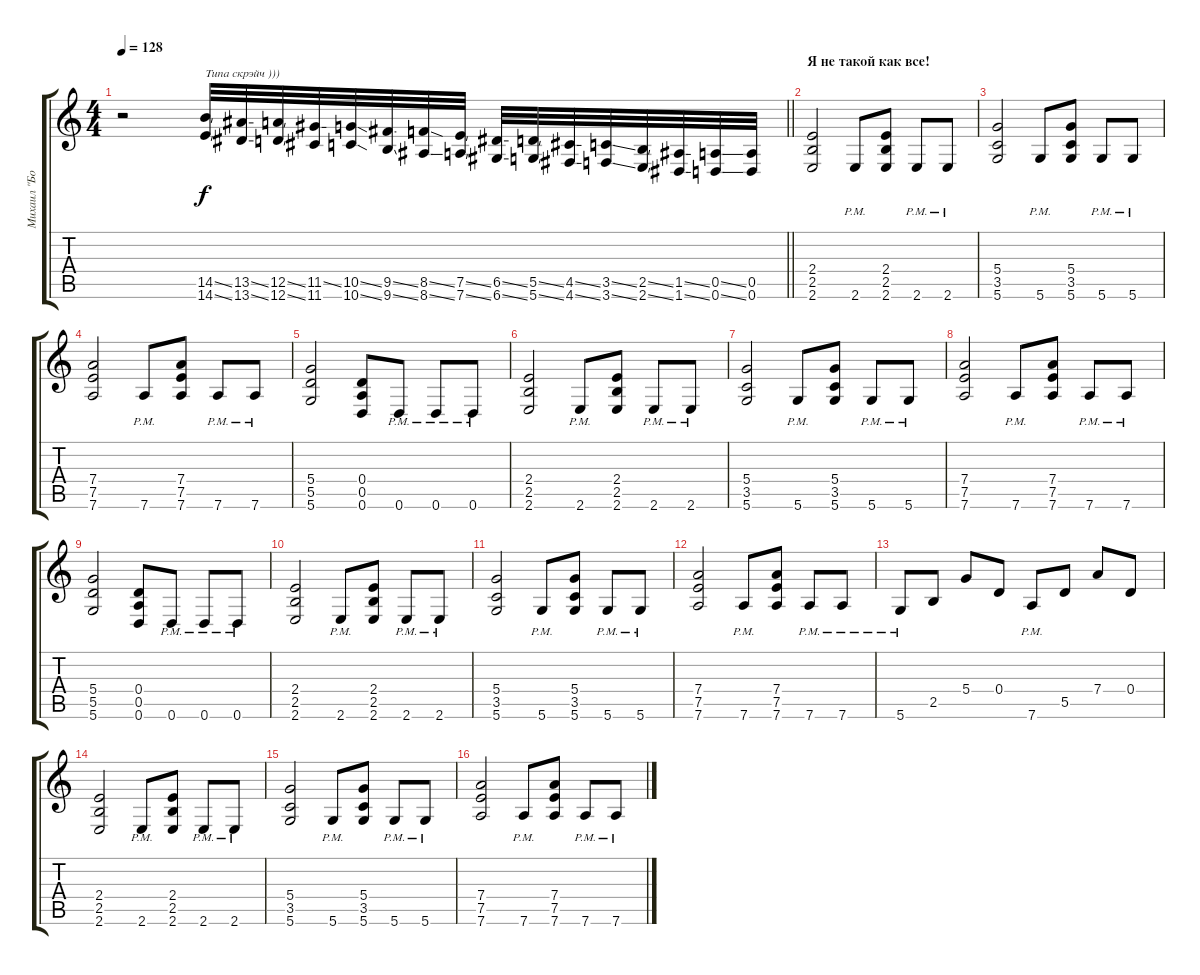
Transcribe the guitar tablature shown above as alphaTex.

\track ("Михаил \"Боров\" Чернышов" "Михаил \"Бо") {instrument distortionguitar}
\staff {score tabs}
\tuning (E4 B3 G3 D3 A2 D2) {hide}
\ts (4 4)
\tempo 128
\clef g2
\barLineRight lightlight
\ks c
r.2{dy f} (14.5{ss} 14.6{ss}).32{txt "Типа скрэйч )))"} (13.5{ss} 13.6{ss}).32 (12.5{ss} 12.6{ss}).32 (11.5{ss} 11.6).32 (10.5{ss} 10.6{ss}).32 (9.5{ss} 9.6{ss}).32 (8.5{ss} 8.6{ss}).32 (7.5{ss} 7.6{ss}).32 (6.5{ss} 6.6{ss}).32 (5.5{ss} 5.6{ss}).32 (4.5{ss} 4.6{ss}).32 (3.5{ss} 3.6{ss}).32 (2.5{ss} 2.6{ss}).32 (1.5{ss} 1.6{ss}).32 (0.5{ss} 0.6{ss}).32 (0.5 0.6).32 |
\section ("" "Я не такой как все!")
(2.4 2.5 2.6).2 2.6{pm}.8 (2.4 2.5 2.6).8 2.6{pm}.8 2.6{pm}.8 |
(5.4 3.5 5.6).2 5.6{pm}.8 (5.4 3.5 5.6).8 5.6{pm}.8 5.6{pm}.8 |
(7.4 7.5 7.6).2 7.6{pm}.8 (7.4 7.5 7.6).8 7.6{pm}.8 7.6{pm}.8 |
(5.4 5.5 5.6).2 (0.4 0.5 0.6).8 0.6{pm}.8 0.6{pm}.8 0.6{pm}.8 |
(2.4 2.5 2.6).2 2.6{pm}.8 (2.4 2.5 2.6).8 2.6{pm}.8 2.6{pm}.8 |
(5.4 3.5 5.6).2 5.6{pm}.8 (5.4 3.5 5.6).8 5.6{pm}.8 5.6{pm}.8 |
(7.4 7.5 7.6).2 7.6{pm}.8 (7.4 7.5 7.6).8 7.6{pm}.8 7.6{pm}.8 |
(5.4 5.5 5.6).2 (0.4 0.5 0.6).8 0.6{pm}.8 0.6{pm}.8 0.6{pm}.8 |
(2.4 2.5 2.6).2 2.6{pm}.8 (2.4 2.5 2.6).8 2.6{pm}.8 2.6{pm}.8 |
(5.4 3.5 5.6).2 5.6{pm}.8 (5.4 3.5 5.6).8 5.6{pm}.8 5.6{pm}.8 |
(7.4 7.5 7.6).2 7.6{pm}.8 (7.4 7.5 7.6).8 7.6{pm}.8 7.6{pm}.8 |
5.6{pm}.8 2.5.8 5.4.8 0.4.8 7.6{pm}.8 5.5.8 7.4.8 0.4.8 |
(2.4 2.5 2.6).2 2.6{pm}.8 (2.4 2.5 2.6).8 2.6{pm}.8 2.6{pm}.8 |
(5.4 3.5 5.6).2 5.6{pm}.8 (5.4 3.5 5.6).8 5.6{pm}.8 5.6{pm}.8 |
(7.4 7.5 7.6).2 7.6{pm}.8 (7.4 7.5 7.6).8 7.6{pm}.8 7.6{pm}.8
